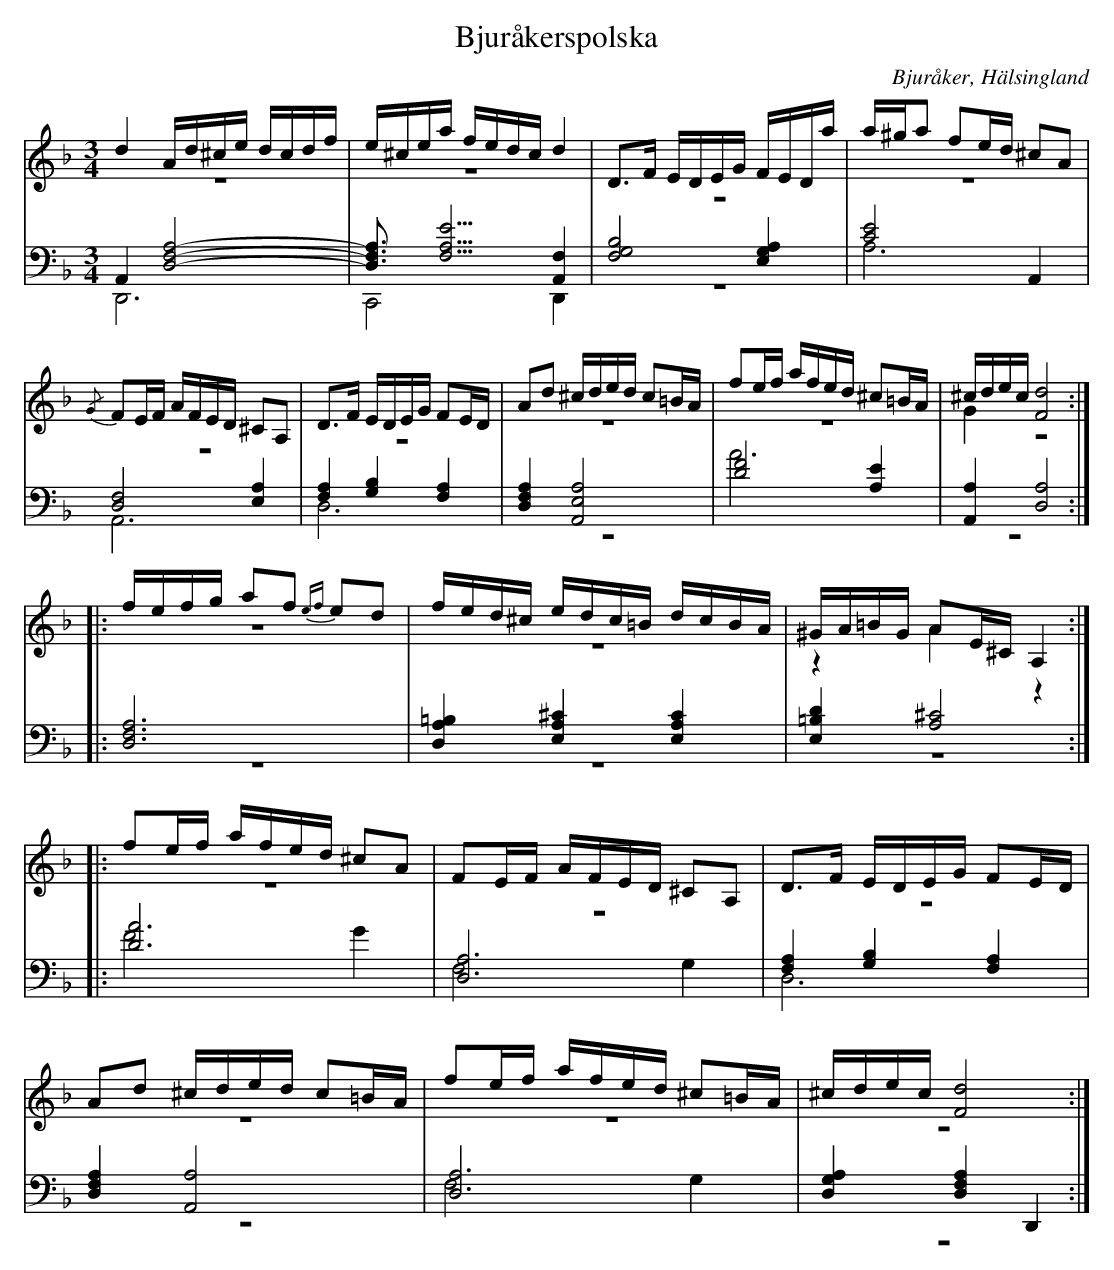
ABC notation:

X:1
T: Bjuråkerspolska
O: Bjuråker, Hälsingland
M: 3/4
L: 1/16
K: Dm
V:1
V:2 merge
V:3
V:4 merge
V:1
d4 Ad^ce dcdf |e^cea fedc d4|D2>F2 EDEG FEDa|a^ga2 f2ed ^c2A2|
{/G}F2EF AFED ^C2A,2|D2>F2 EDEG F2ED|A2d2 ^cded c2=BA|f2ef afed ^c2=BA|^cdec [F8d8]:|
|:fefg a2f2 {ef}e2d2 |fed^c edc=B dcBA|^GA=BG A2E^C A,4:|
|:f2ef afed ^c2A2|F2EF AFED ^C2A,2|D2>F2 EDEG F2ED|
A2d2 ^cded c2=BA|f2ef afed ^c2=BA|^cdec [F8d8]:|
V:2
z12|z12|z12|z12|
z12|z12|z12|z12|G4 z8:|
|:z12|z12|z4 A4 z4:|
|:z12|z12|z12|
z12|z12|z12:|
V:3 clef=bass
A,,4 [D,8F,8A,8]-|[D,3F,3A,3] [F,5A,5E5] [F,4A,,4]|[B,8F,8G,8] [E,4G,4A,4]|[C8E8] A,,4|
[D,8F,8] [E,4A,4]|[F,4A,4] [G,4B,4] [F,4A,4]|[D,4F,4A,4] [A,,8E,8A,8]|[D8F8] [A,4E4]|[A,,4A,4] [D,8A,8]:|
|:[D,12F,12A,12]|[D,4A,4=B,4] [E,4A,4^C4] [E,4A,4C4]|[E,4=B,4D4] [A,8^C8]:|
|:[D12A12]|[D,12A,12]|[F,4A,4] [G,4B,4] [F,4A,4]|
[D,4F,4A,4] [A,,8A,8]|[D,12A,12]|[D,4G,4A,4] [D,4F,4A,4] D,,4:|
V:4 clef=bass
D,,12|C,,8 D,,4|z12|A,12|
A,,12|D,12|z12|A12|z12:|
|:z12|z12|z12:|
|:F8 G4|F,8 G,4|D,12|
z12|F,8 G,4|z12:|
